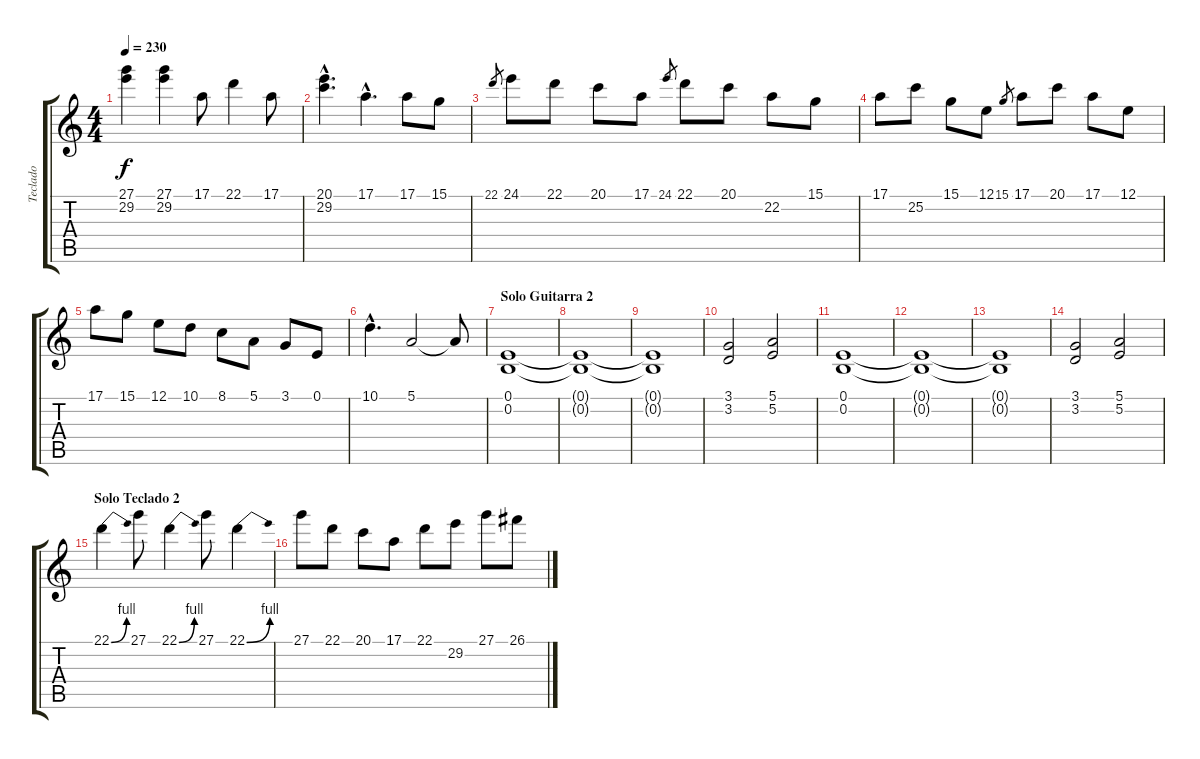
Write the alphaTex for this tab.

\track ("Teclado" "Teclado") {instrument drawbarorgan}
\staff {score tabs}
\tuning (E4 B3 G3 D3 A2 E2) {hide}
\ts (4 4)
\tempo 230
\clef g2
\ks c
(27.1 29.2).4{dy f} (27.1 29.2).4 17.1.8 22.1.4 17.1.8 |
(20.1{hac} 29.2{hac}).4{d} 17.1{hac}.4{d} 17.1.8 15.1.8 |
22.1.8{gr} 24.1.8 22.1.8 20.1.8 17.1.8 24.1.8{gr} 22.1.8 20.1.8 22.2.8 15.1.8 |
17.1.8 25.2.8 15.1.8 12.1.8 15.1.8{gr} 17.1.8 20.1.8 17.1.8 12.1.8 |
17.1.8 15.1.8 12.1.8 10.1.8 8.1.8 5.1.8 3.1.8 0.1.8 |
10.1{hac}.4{d} 5.1.2 5.1{t}.8 |
\section ("" "Solo Guitarra 2")
(0.1 0.2).1 |
(0.1{t} 0.2{t}).1 |
(0.1{t} 0.2{t}).1 |
(3.1 3.2).2 (5.1 5.2).2 |
(0.1 0.2).1 |
(0.1{t} 0.2{t}).1 |
(0.1{t} 0.2{t}).1 |
(3.1 3.2).2 (5.1 5.2).2 |
\section ("" "Solo Teclado 2")
22.1{be (bend 0 0 60 4)}.4{volume 16 instrument rockorgan} 27.1.8 22.1{be (bend 0 0 60 4)}.4 27.1.8 22.1{be (bend 0 0 60 4)}.4 |
27.1.8 22.1.8 20.1.8 17.1.8 22.1.8 29.2.8 27.1.8 26.1.8
